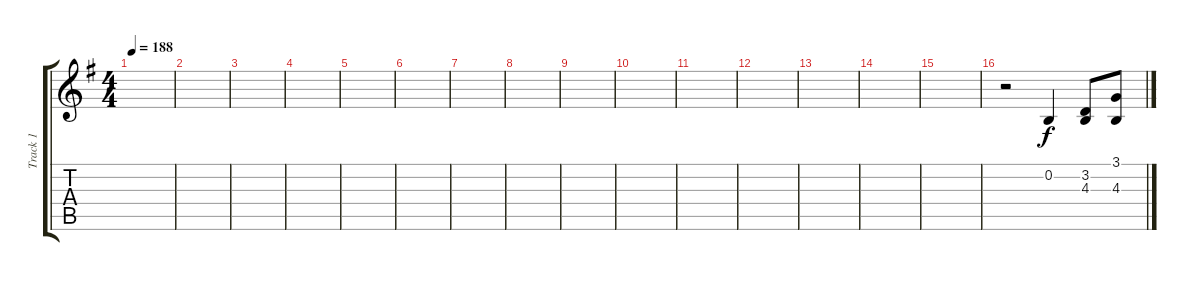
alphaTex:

\track ("Track 1" "Track 1") {instrument tenorsax}
\staff {score tabs}
\tuning (E4 B3 G3 D3 A2 E2) {hide}
\ts (4 4)
\tempo 188
\clef g2
\ks g
|
|
|
|
|
|
|
|
|
|
|
|
|
|
|
r.2 0.2.4 (3.2 4.3).8 (3.1 4.3).8
